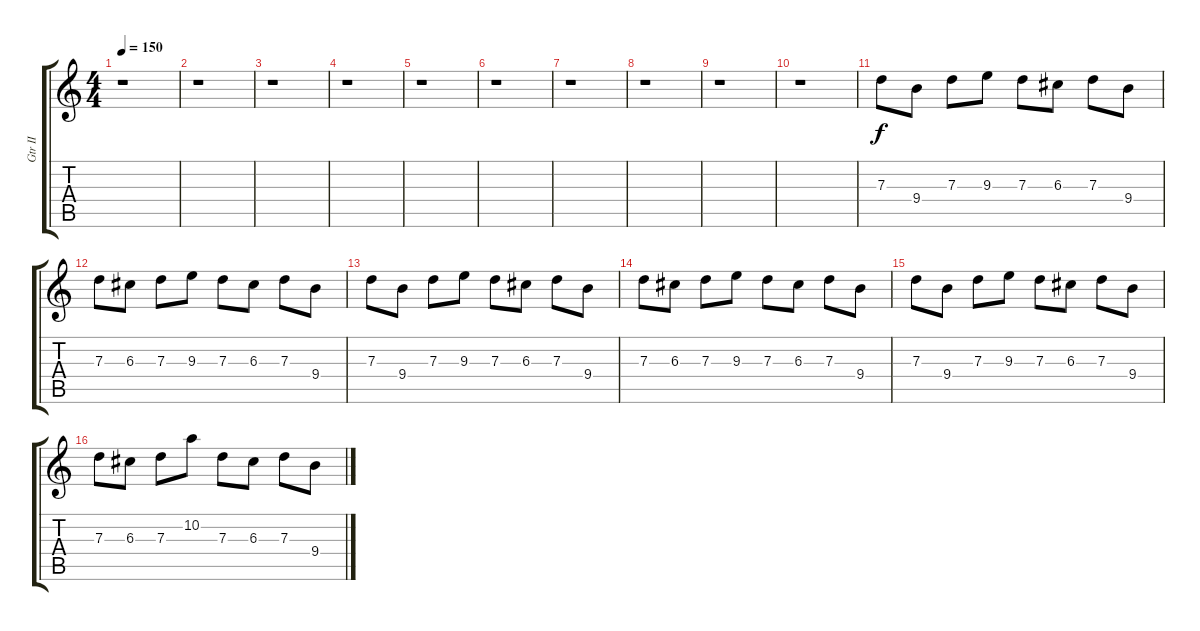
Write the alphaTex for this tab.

\track ("Gtr II" "Gtr II") {instrument distortionguitar}
\staff {score tabs}
\tuning (E4 B3 G3 D3 A2 E2) {hide}
\ts (4 4)
\tempo 150
\clef g2
\ks c
r.1{dy f} |
r.1 |
r.1 |
r.1 |
r.1 |
r.1 |
r.1 |
r.1 |
r.1 |
r.1 |
7.3.8 9.4.8 7.3.8 9.3.8 7.3.8 6.3.8 7.3.8 9.4.8 |
7.3.8 6.3.8 7.3.8 9.3.8 7.3.8 6.3.8 7.3.8 9.4.8 |
7.3.8 9.4.8 7.3.8 9.3.8 7.3.8 6.3.8 7.3.8 9.4.8 |
7.3.8 6.3.8 7.3.8 9.3.8 7.3.8 6.3.8 7.3.8 9.4.8 |
7.3.8 9.4.8 7.3.8 9.3.8 7.3.8 6.3.8 7.3.8 9.4.8 |
7.3.8 6.3.8 7.3.8 10.2.8 7.3.8 6.3.8 7.3.8 9.4.8
